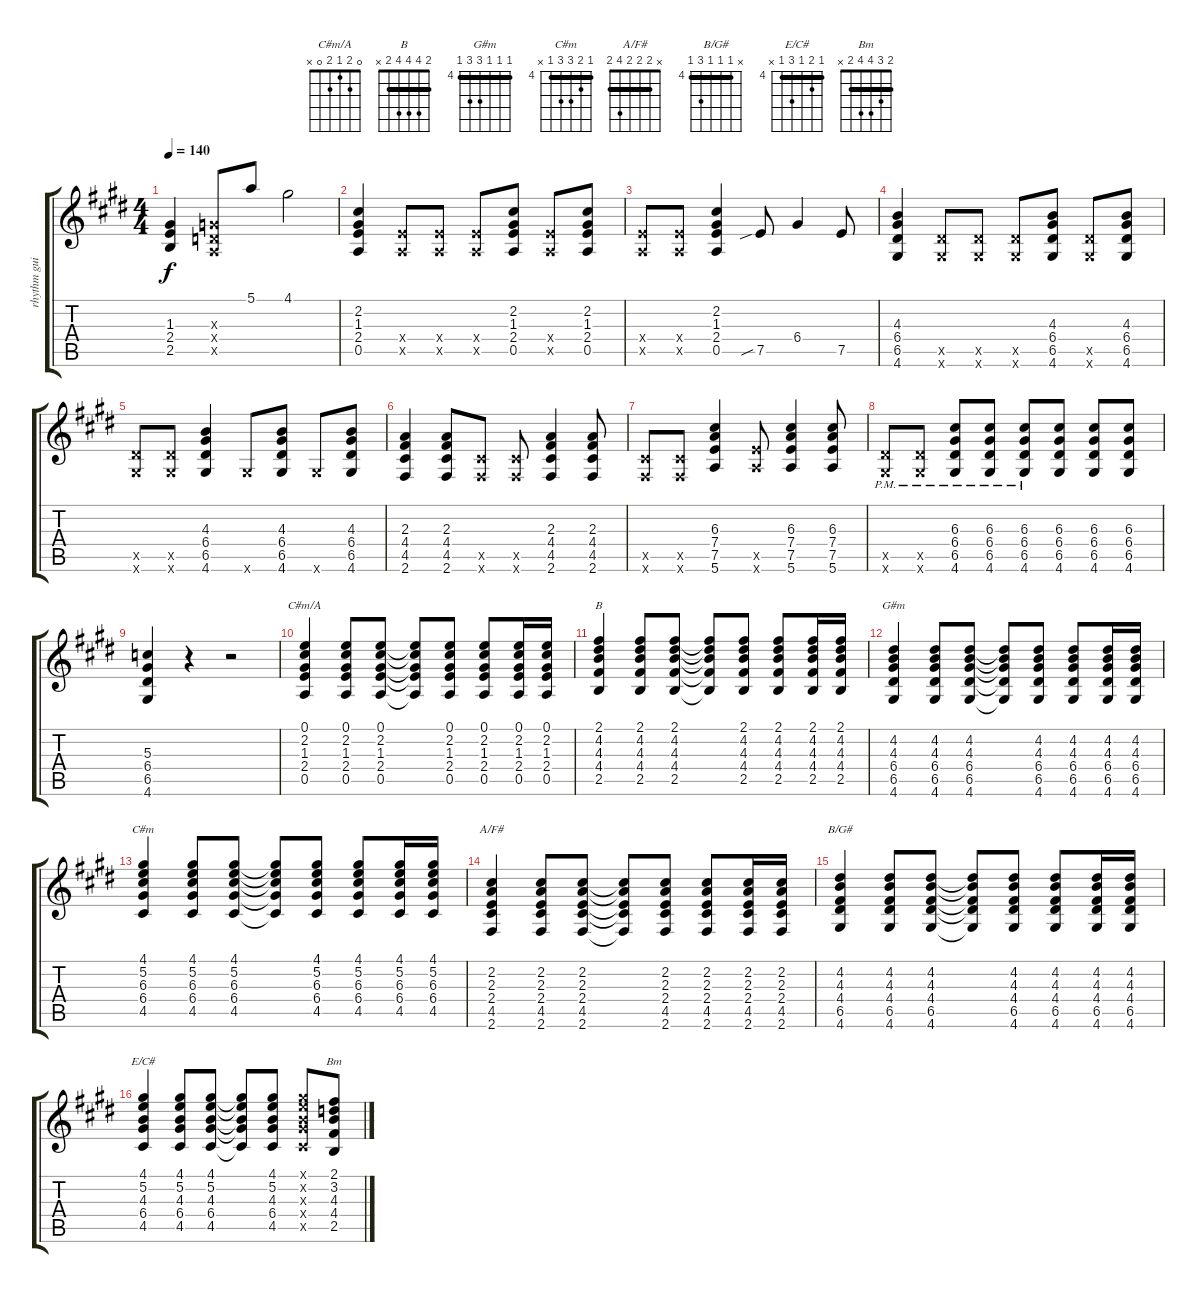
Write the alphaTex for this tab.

\track ("rhythm guitar" "rhythm gui") {instrument distortionguitar}
\staff {score tabs}
\tuning (E4 B3 G3 D3 A2 E2) {hide}
\chord ("C#m/A" 0 2 1 2 0 x)
\chord ("B" 2 4 4 4 2 x) {barre 2}
\chord ("G#m" 4 4 4 6 6 4) {firstfret 4 barre 4}
\chord ("C#m" 4 5 6 6 4 x) {firstfret 4 barre 4}
\chord ("A/F#" x 2 2 2 4 2) {barre 2}
\chord ("B/G#" x 4 4 4 6 4) {firstfret 4 barre 4}
\chord ("E/C#" 4 5 4 6 4 x) {firstfret 4 barre 4}
\chord ("Bm" 2 3 4 4 2 x) {barre 2}
\ts (4 4)
\tempo 140
\clef g2
\ks e
(1.3{t} 2.4{t} 2.5{t}).4{dy f} (0.3{x} 0.4{x} 0.5{x}).8 5.1.8 4.1.2 |
(2.2 1.3 2.4 0.5).4 (2.4{x} 0.5{x}).8 (2.4{x} 0.5{x}).8 (2.4{x} 0.5{x}).8 (2.2 1.3 2.4 0.5).8 (2.4{x} 0.5{x}).8 (2.2 1.3 2.4 0.5).8 |
(2.4{x} 0.5{x}).8 (2.4{x} 0.5{x}).8 (2.2 1.3 2.4 0.5).4 7.5{sib}.8 6.4.4 7.5.8 |
(4.3 6.4 6.5 4.6).4 (6.5{x} 4.6{x}).8 (6.5{x} 4.6{x}).8 (6.5{x} 4.6{x}).8 (4.3 6.4 6.5 4.6).8 (6.5{x} 4.6{x}).8 (4.3 6.4 6.5 4.6).8 |
(6.5{x} 4.6{x}).8 (6.5{x} 4.6{x}).8 (4.3 6.4 6.5 4.6).4 4.6{x}.8 (4.3 6.4 6.5 4.6).8 4.6{x}.8 (4.3 6.4 6.5 4.6).8 |
(2.3 4.4 4.5 2.6).4 (2.3 4.4 4.5 2.6).8 (4.5{x} 2.6{x}).8 (4.5{x} 2.6{x}).8 (2.3 4.4 4.5 2.6).4 (2.3 4.4 4.5 2.6).8 |
(4.5{x} 2.6{x}).8 (4.5{x} 2.6{x}).8 (6.3 7.4 7.5 5.6).4 (7.5{x} 5.6{x}).8 (6.3 7.4 7.5 5.6).4 (6.3 7.4 7.5 5.6).8 |
(6.5{pm x} 4.6{pm x}).8 (6.5{pm x} 4.6{pm x}).8 (6.3{pm} 6.4{pm} 6.5{pm} 4.6{pm}).8 (6.3{pm} 6.4{pm} 6.5{pm} 4.6{pm}).8 (6.3{pm} 6.4{pm} 6.5{pm} 4.6{pm}).8 (6.3 6.4 6.5 4.6).8 (6.3 6.4 6.5 4.6).8 (6.3 6.4 6.5 4.6).8 |
(5.3 6.4 6.5 4.6).4 r.4 r.2 |
(0.1 2.2 1.3 2.4 0.5).4{ch "C#m/A"} (0.1 2.2 1.3 2.4 0.5).8 (0.1 2.2 1.3 2.4 0.5).8 (0.1{t} 2.2{t} 1.3{t} 2.4{t} 0.5{t}).8 (0.1 2.2 1.3 2.4 0.5).8 (0.1 2.2 1.3 2.4 0.5).8 (0.1 2.2 1.3 2.4 0.5).16 (0.1 2.2 1.3 2.4 0.5).16 |
(2.1 4.2 4.3 4.4 2.5).4{ch "B"} (2.1 4.2 4.3 4.4 2.5).8 (2.1 4.2 4.3 4.4 2.5).8 (2.1{t} 4.2{t} 4.3{t} 4.4{t} 2.5{t}).8 (2.1 4.2 4.3 4.4 2.5).8 (2.1 4.2 4.3 4.4 2.5).8 (2.1 4.2 4.3 4.4 2.5).16 (2.1 4.2 4.3 4.4 2.5).16 |
(4.2 4.3 6.4 6.5 4.6).4{ch "G#m"} (4.2 4.3 6.4 6.5 4.6).8 (4.2 4.3 6.4 6.5 4.6).8 (4.2{t} 4.3{t} 6.4{t} 6.5{t} 4.6{t}).8 (4.2 4.3 6.4 6.5 4.6).8 (4.2 4.3 6.4 6.5 4.6).8 (4.2 4.3 6.4 6.5 4.6).16 (4.2 4.3 6.4 6.5 4.6).16 |
(4.1 5.2 6.3 6.4 4.5).4{ch "C#m"} (4.1 5.2 6.3 6.4 4.5).8 (4.1 5.2 6.3 6.4 4.5).8 (4.1{t} 5.2{t} 6.3{t} 6.4{t} 4.5{t}).8 (4.1 5.2 6.3 6.4 4.5).8 (4.1 5.2 6.3 6.4 4.5).8 (4.1 5.2 6.3 6.4 4.5).16 (4.1 5.2 6.3 6.4 4.5).16 |
(2.2 2.3 2.4 4.5 2.6).4{ch "A/F#"} (2.2 2.3 2.4 4.5 2.6).8 (2.2 2.3 2.4 4.5 2.6).8 (2.2{t} 2.3{t} 2.4{t} 4.5{t} 2.6{t}).8 (2.2 2.3 2.4 4.5 2.6).8 (2.2 2.3 2.4 4.5 2.6).8 (2.2 2.3 2.4 4.5 2.6).16 (2.2 2.3 2.4 4.5 2.6).16 |
(4.2 4.3 4.4 6.5 4.6).4{ch "B/G#"} (4.2 4.3 4.4 6.5 4.6).8 (4.2 4.3 4.4 6.5 4.6).8 (4.2{t} 4.3{t} 4.4{t} 6.5{t} 4.6{t}).8 (4.2 4.3 4.4 6.5 4.6).8 (4.2 4.3 4.4 6.5 4.6).8 (4.2 4.3 4.4 6.5 4.6).16 (4.2 4.3 4.4 6.5 4.6).16 |
(4.1 5.2 4.3 6.4 4.5).4{ch "E/C#"} (4.1 5.2 4.3 6.4 4.5).8 (4.1 5.2 4.3 6.4 4.5).8 (4.1{t} 5.2{t} 4.3{t} 6.4{t} 4.5{t}).8 (4.1 5.2 4.3 6.4 4.5).8 (4.1{x} 5.2{x} 4.3{x} 6.4{x} 4.5{x}).8 (2.1 3.2 4.3 4.4 2.5).8{ch "Bm"}
